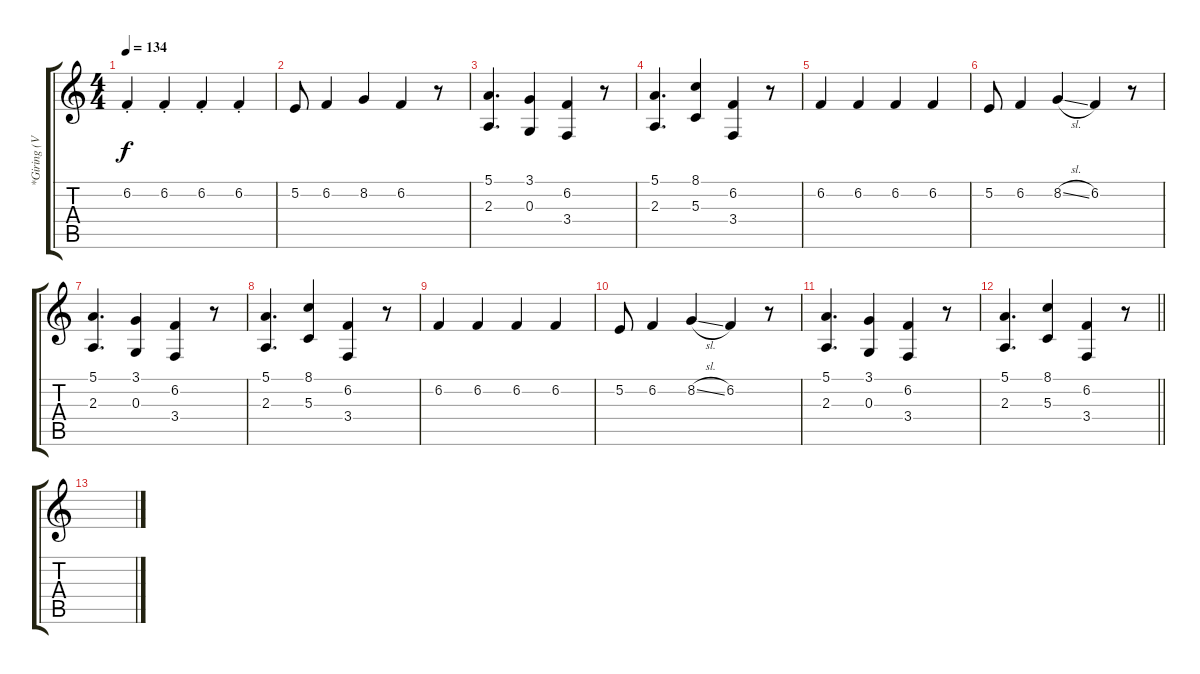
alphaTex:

\track ("*Giring (Vocal)" "*Giring (V") {instrument oboe}
\staff {score tabs}
\tuning (E4 B3 G3 D3 A2 E2) {hide}
\ts (4 4)
\tempo 134
\clef g2
\ks c
6.2{st}.4{dy f} 6.2{st}.4 6.2{st}.4 6.2{st}.4 |
5.2.8 6.2.4 8.2.4 6.2.4 r.8 |
(5.1 2.3).4{d} (3.1 0.3).4 (6.2 3.4).4 r.8 |
(5.1 2.3).4{d} (8.1 5.3).4 (6.2 3.4).4 r.8 |
6.2.4 6.2.4 6.2.4 6.2.4 |
5.2.8 6.2.4 8.2{sl}.4 6.2.4 r.8 |
(5.1 2.3).4{d} (3.1 0.3).4 (6.2 3.4).4 r.8 |
(5.1 2.3).4{d} (8.1 5.3).4 (6.2 3.4).4 r.8 |
6.2.4 6.2.4 6.2.4 6.2.4 |
5.2.8 6.2.4 8.2{sl}.4 6.2.4 r.8 |
(5.1 2.3).4{d} (3.1 0.3).4 (6.2 3.4).4 r.8 |
\barLineRight lightlight
(5.1 2.3).4{d} (8.1 5.3).4 (6.2 3.4).4 r.8 |
\section ("" "")
